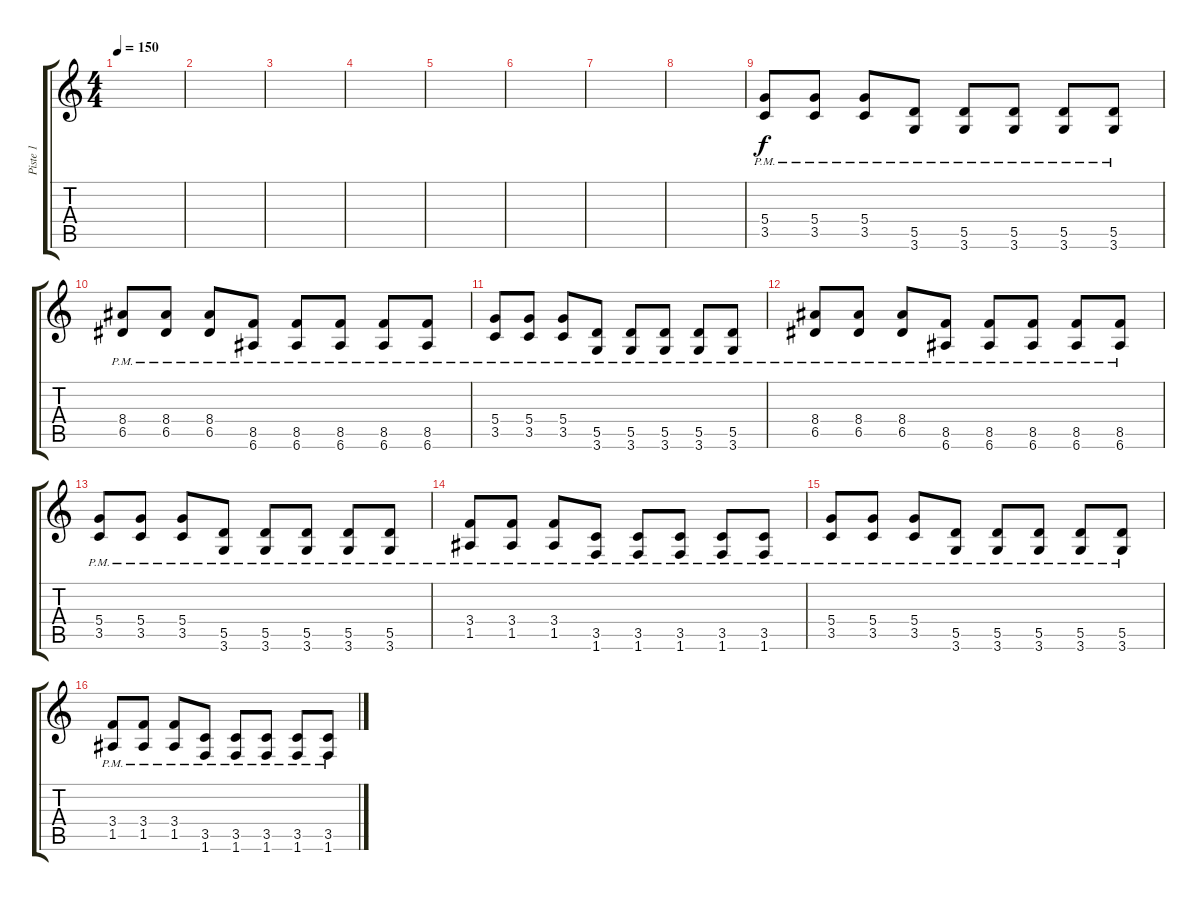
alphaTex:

\track ("Piste 1" "Piste 1") {instrument distortionguitar}
\staff {score tabs}
\tuning (E4 B3 G3 D3 A2 E2) {hide}
\ts (4 4)
\tempo 150
\clef g2
\ks c
|
|
|
|
|
|
|
|
(5.4{pm} 3.5{pm}).8 (5.4{pm} 3.5{pm}).8 (5.4{pm} 3.5{pm}).8 (5.5{pm} 3.6{pm}).8 (5.5{pm} 3.6{pm}).8 (5.5{pm} 3.6{pm}).8 (5.5{pm} 3.6{pm}).8 (5.5{pm} 3.6{pm}).8 |
(8.4{pm} 6.5{pm}).8 (8.4{pm} 6.5{pm}).8 (8.4{pm} 6.5{pm}).8 (8.5{pm} 6.6{pm}).8 (8.5{pm} 6.6{pm}).8 (8.5{pm} 6.6{pm}).8 (8.5{pm} 6.6{pm}).8 (8.5{pm} 6.6{pm}).8 |
(5.4{pm} 3.5{pm}).8 (5.4{pm} 3.5{pm}).8 (5.4{pm} 3.5{pm}).8 (5.5{pm} 3.6{pm}).8 (5.5{pm} 3.6{pm}).8 (5.5{pm} 3.6{pm}).8 (5.5{pm} 3.6{pm}).8 (5.5{pm} 3.6{pm}).8 |
(8.4{pm} 6.5{pm}).8 (8.4{pm} 6.5{pm}).8 (8.4{pm} 6.5{pm}).8 (8.5{pm} 6.6{pm}).8 (8.5{pm} 6.6{pm}).8 (8.5{pm} 6.6{pm}).8 (8.5{pm} 6.6{pm}).8 (8.5{pm} 6.6{pm}).8 |
(5.4{pm} 3.5{pm}).8{volume 11} (5.4{pm} 3.5{pm}).8 (5.4{pm} 3.5{pm}).8 (5.5{pm} 3.6{pm}).8 (5.5{pm} 3.6{pm}).8 (5.5{pm} 3.6{pm}).8 (5.5{pm} 3.6{pm}).8 (5.5{pm} 3.6{pm}).8 |
(3.4{pm} 1.5{pm}).8 (3.4{pm} 1.5{pm}).8 (3.4{pm} 1.5{pm}).8 (3.5{pm} 1.6{pm}).8 (3.5{pm} 1.6{pm}).8 (3.5{pm} 1.6{pm}).8 (3.5{pm} 1.6{pm}).8 (3.5{pm} 1.6{pm}).8 |
(5.4{pm} 3.5{pm}).8 (5.4{pm} 3.5{pm}).8 (5.4{pm} 3.5{pm}).8 (5.5{pm} 3.6{pm}).8 (5.5{pm} 3.6{pm}).8 (5.5{pm} 3.6{pm}).8 (5.5{pm} 3.6{pm}).8 (5.5{pm} 3.6{pm}).8 |
(3.4{pm} 1.5{pm}).8 (3.4{pm} 1.5{pm}).8 (3.4{pm} 1.5{pm}).8 (3.5{pm} 1.6{pm}).8 (3.5{pm} 1.6{pm}).8 (3.5{pm} 1.6{pm}).8 (3.5{pm} 1.6{pm}).8 (3.5{pm} 1.6{pm}).8
